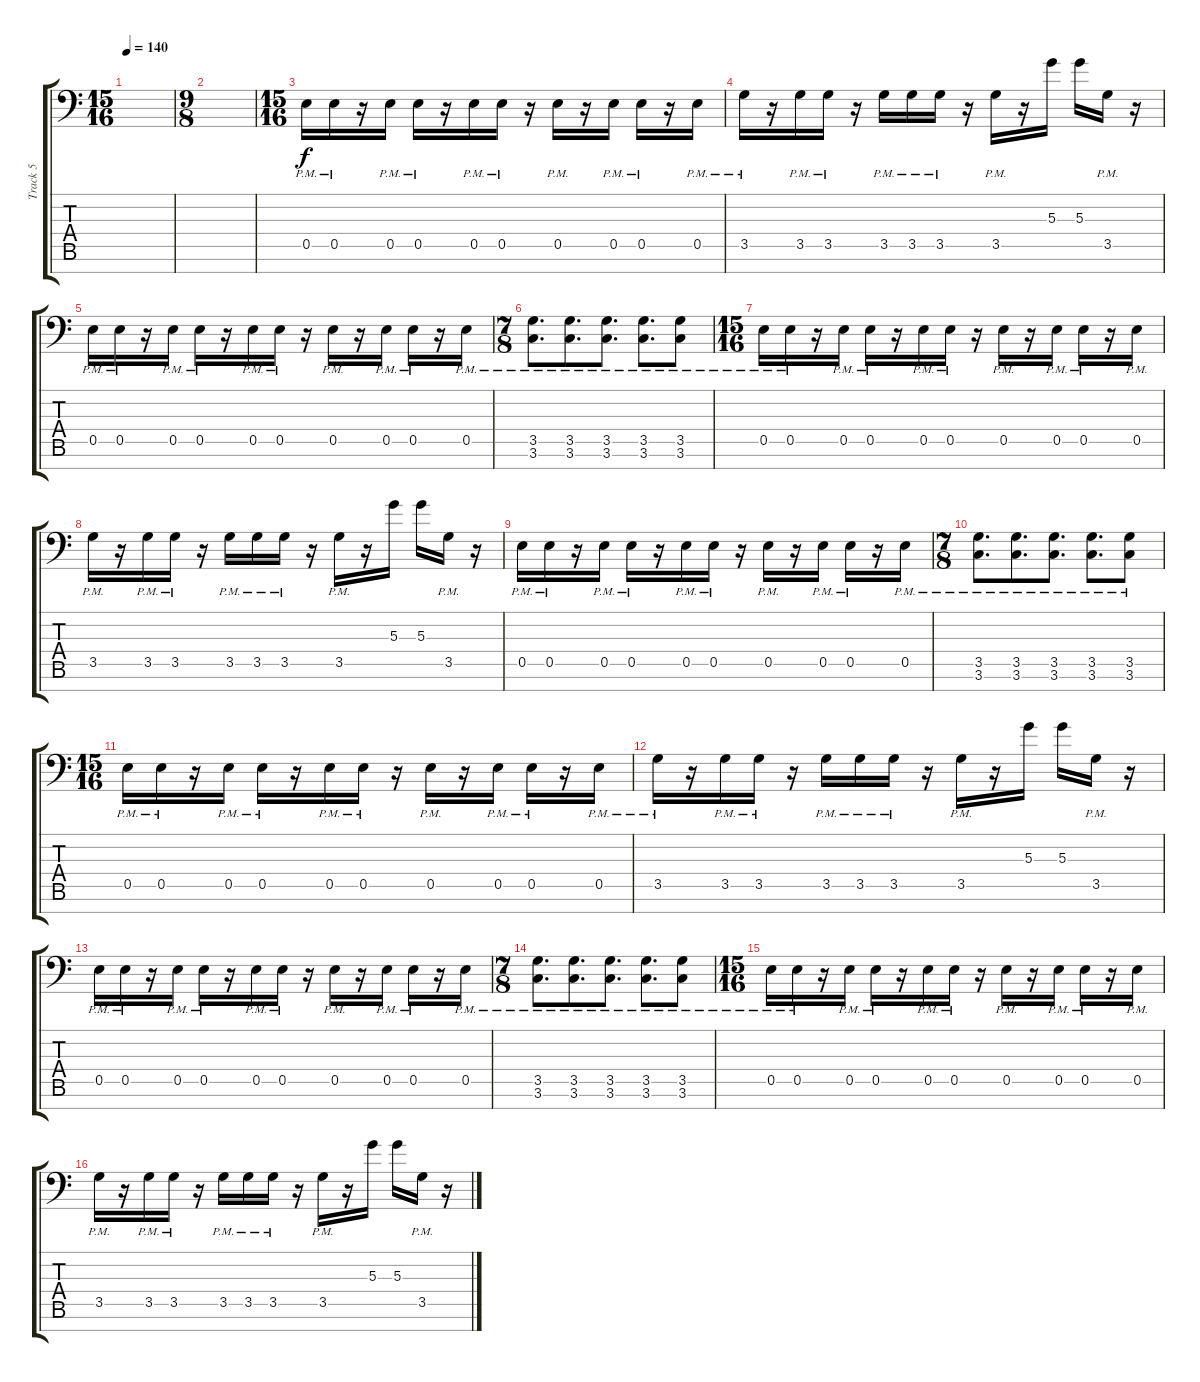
\track ("Track 5" "Track 5") {instrument distortionguitar}
\staff {score tabs}
\tuning (B3 G3 D3 A2 E2 A1 E1) {hide}
\ts (15 16)
\tempo 140
\clef f4
\ks c
|
\ts (9 8)
|
\ts (15 16)
0.5{pm}.16 0.5{pm}.16 r.16 0.5{pm}.16 0.5{pm}.16 r.16 0.5{pm}.16 0.5{pm}.16 r.16 0.5{pm}.16 r.16 0.5{pm}.16 0.5{pm}.16 r.16 0.5{pm}.16 |
3.5{pm}.16 r.16 3.5{pm}.16 3.5{pm}.16 r.16 3.5{pm}.16 3.5{pm}.16 3.5{pm}.16 r.16 3.5{pm}.16 r.16 5.3.16 5.3.16 3.5{pm}.16 r.16 |
0.5{pm}.16 0.5{pm}.16 r.16 0.5{pm}.16 0.5{pm}.16 r.16 0.5{pm}.16 0.5{pm}.16 r.16 0.5{pm}.16 r.16 0.5{pm}.16 0.5{pm}.16 r.16 0.5{pm}.16 |
\ts (7 8)
(3.5{pm} 3.6{pm}).8{d} (3.5{pm} 3.6{pm}).8{d} (3.5{pm} 3.6{pm}).8{d} (3.5{pm} 3.6{pm}).8{d} (3.5{pm} 3.6{pm}).8 |
\ts (15 16)
0.5{pm}.16 0.5{pm}.16 r.16 0.5{pm}.16 0.5{pm}.16 r.16 0.5{pm}.16 0.5{pm}.16 r.16 0.5{pm}.16 r.16 0.5{pm}.16 0.5{pm}.16 r.16 0.5{pm}.16 |
3.5{pm}.16 r.16 3.5{pm}.16 3.5{pm}.16 r.16 3.5{pm}.16 3.5{pm}.16 3.5{pm}.16 r.16 3.5{pm}.16 r.16 5.3.16 5.3.16 3.5{pm}.16 r.16 |
0.5{pm}.16 0.5{pm}.16 r.16 0.5{pm}.16 0.5{pm}.16 r.16 0.5{pm}.16 0.5{pm}.16 r.16 0.5{pm}.16 r.16 0.5{pm}.16 0.5{pm}.16 r.16 0.5{pm}.16 |
\ts (7 8)
(3.5{pm} 3.6{pm}).8{d} (3.5{pm} 3.6{pm}).8{d} (3.5{pm} 3.6{pm}).8{d} (3.5{pm} 3.6{pm}).8{d} (3.5{pm} 3.6{pm}).8 |
\ts (15 16)
0.5{pm}.16 0.5{pm}.16 r.16 0.5{pm}.16 0.5{pm}.16 r.16 0.5{pm}.16 0.5{pm}.16 r.16 0.5{pm}.16 r.16 0.5{pm}.16 0.5{pm}.16 r.16 0.5{pm}.16 |
3.5{pm}.16 r.16 3.5{pm}.16 3.5{pm}.16 r.16 3.5{pm}.16 3.5{pm}.16 3.5{pm}.16 r.16 3.5{pm}.16 r.16 5.3.16 5.3.16 3.5{pm}.16 r.16 |
0.5{pm}.16 0.5{pm}.16 r.16 0.5{pm}.16 0.5{pm}.16 r.16 0.5{pm}.16 0.5{pm}.16 r.16 0.5{pm}.16 r.16 0.5{pm}.16 0.5{pm}.16 r.16 0.5{pm}.16 |
\ts (7 8)
(3.5{pm} 3.6{pm}).8{d} (3.5{pm} 3.6{pm}).8{d} (3.5{pm} 3.6{pm}).8{d} (3.5{pm} 3.6{pm}).8{d} (3.5{pm} 3.6{pm}).8 |
\ts (15 16)
0.5{pm}.16 0.5{pm}.16 r.16 0.5{pm}.16 0.5{pm}.16 r.16 0.5{pm}.16 0.5{pm}.16 r.16 0.5{pm}.16 r.16 0.5{pm}.16 0.5{pm}.16 r.16 0.5{pm}.16 |
3.5{pm}.16 r.16 3.5{pm}.16 3.5{pm}.16 r.16 3.5{pm}.16 3.5{pm}.16 3.5{pm}.16 r.16 3.5{pm}.16 r.16 5.3.16 5.3.16 3.5{pm}.16 r.16
